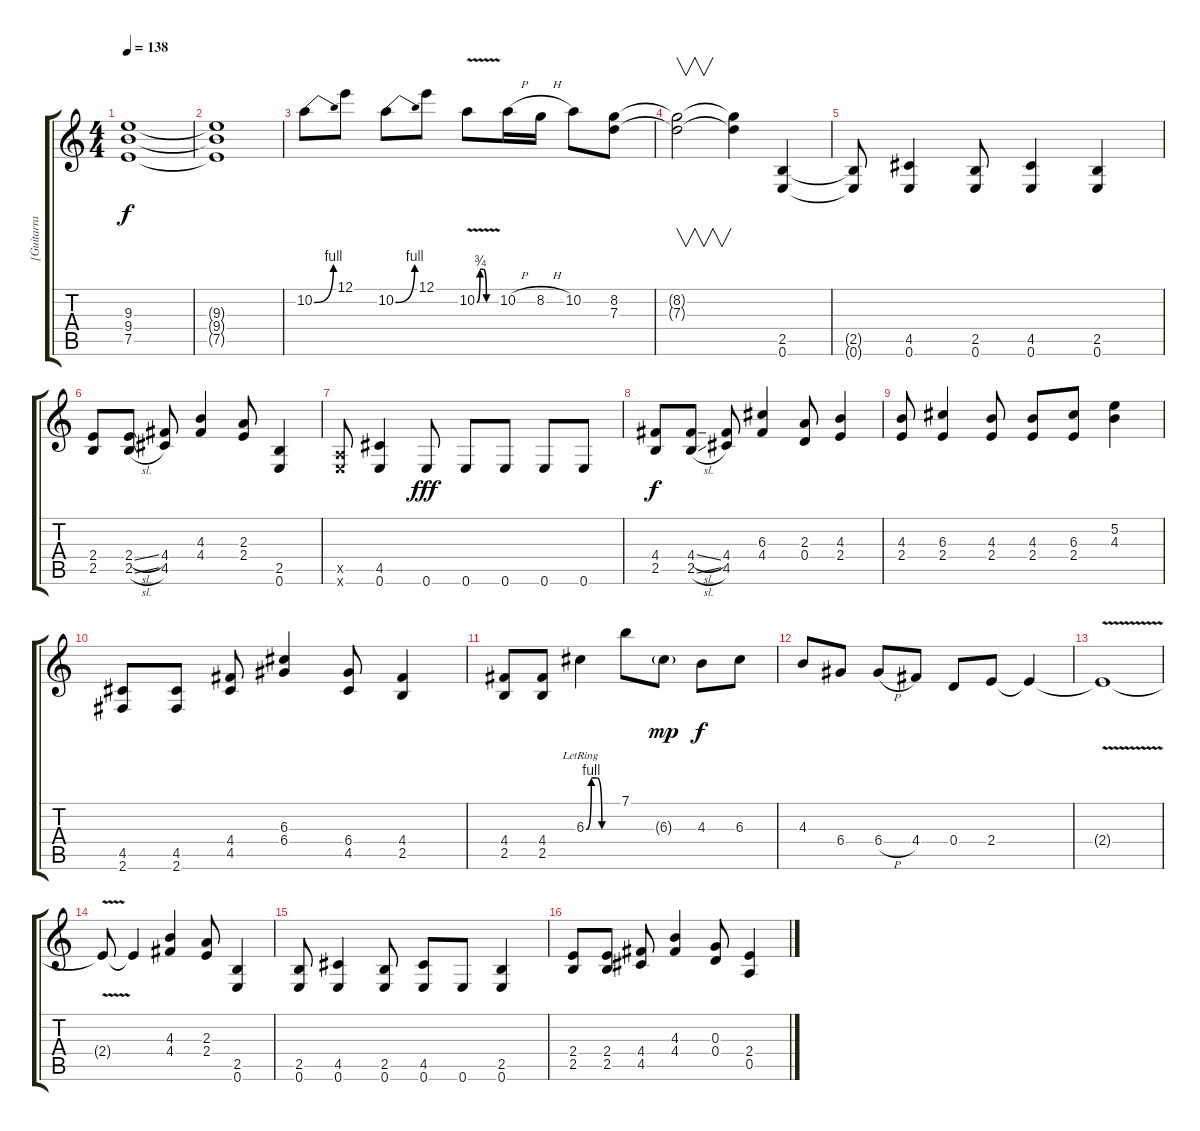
\track ("[Guitarra 1] Joe Perry" "[Guitarra ") {instrument overdrivenguitar}
\staff {score tabs}
\tuning (E4 B3 G3 D3 A2 E2) {hide}
\ts (4 4)
\tempo 138
\clef g2
\ks c
(9.3{t} 9.4{t} 7.5{t}).1{dy f} |
(9.3{t} 9.4{t} 7.5{t}).1 |
10.2{be (bend 0 0 60 4)}.8 12.1.8 10.2{be (bend 0 0 60 4)}.8 12.1.8 10.2{be (custom 0 0 10 3 20 3 30 0 60 0) v}.8 10.2{h}.16 8.2{h}.16 10.2.8 (8.2 7.3).8 |
(8.2{t} 7.3{t}).2{v} (8.2{t} 7.3{t}).4 (2.5 0.6).4 |
(2.5{t} 0.6{t}).8 (4.5 0.6).4 (2.5 0.6).8 (4.5 0.6).4 (2.5 0.6).4 |
(2.4 2.5).8 (2.4{sl} 2.5{sl}).8 (4.4 4.5).8 (4.3 4.4).4 (2.3 2.4).8 (2.5 0.6).4 |
(0.5{x} 0.6{x}).8 (4.5 0.6).4 0.6.8{dy fff} 0.6.8 0.6.8 0.6.8 0.6.8 |
(4.4 2.5).8{dy f} (4.4{sl} 2.5{sl}).8 (4.4 4.5).8 (6.3 4.4).4 (2.3 0.4).8 (4.3 2.4).4 |
(4.3 2.4).8 (6.3 2.4).4 (4.3 2.4).8 (4.3 2.4).8 (6.3 2.4).8 (5.2 4.3).4 |
(4.5 2.6).8 (4.5 2.6).8 (4.4 4.5).8 (6.3 6.4).4 (6.4 4.5).8 (4.4 2.5).4 |
(4.4 2.5).8 (4.4 2.5).8 6.3{be (custom 0 0 10 4 20 4 30 0 60 0) lr}.4 7.1.8 6.3{g}.8{dy mp} 4.3.8{dy f} 6.3.8 |
4.3.8 6.4.8 6.4{h}.8 4.4.8 0.4.8 2.4.8 2.4{t}.4 |
2.4{v t}.1 |
2.4{t}.8 2.4{t}.4 (4.3 4.4).4 (2.3 2.4).8 (2.5 0.6).4 |
(2.5 0.6).8 (4.5 0.6).4 (2.5 0.6).8 (4.5 0.6).8 0.6.8 (2.5 0.6).4 |
(2.4 2.5).8 (2.4 2.5).8 (4.4 4.5).8 (4.3 4.4).4 (0.3 0.4).8 (2.4 0.5).4
